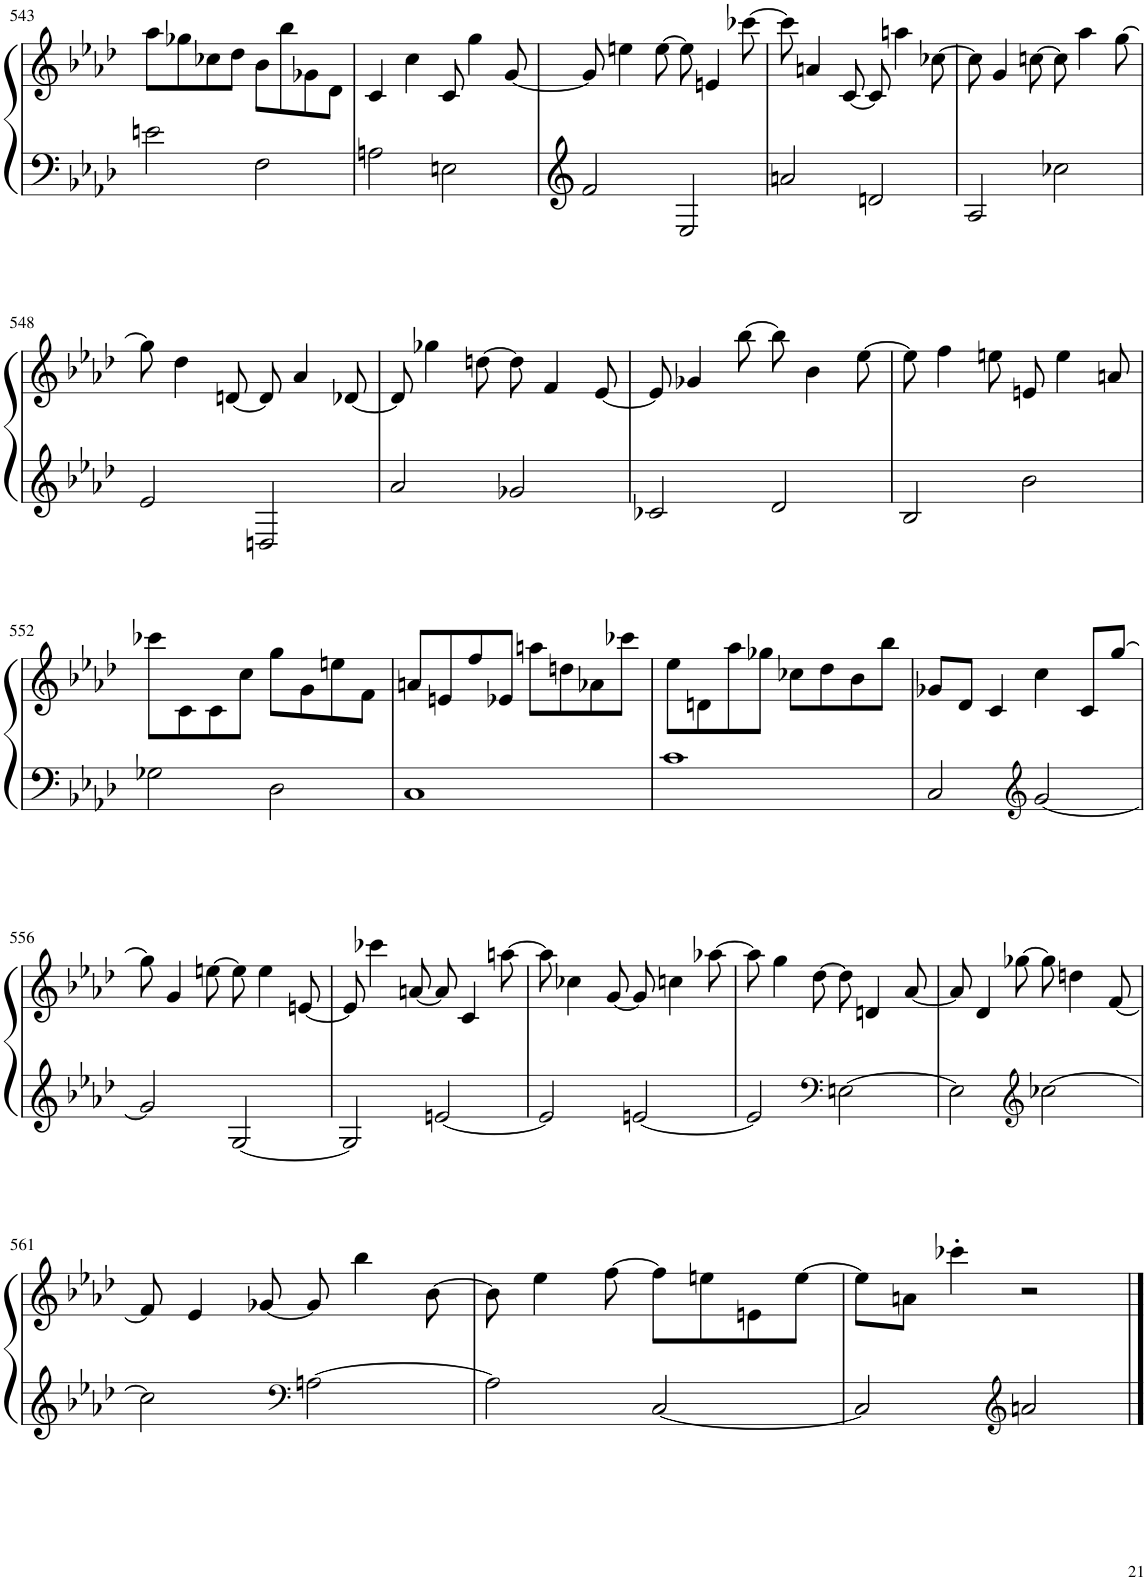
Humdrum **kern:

**kern	**kern
*part1	*part1
*staff2	*staff1
*I"Klavier	*
*I'Klav.	*
!!LO:PB:g=z
*clefF4	*clefG2
*k[b-e-a-d-]	*k[b-e-a-d-]
*M4/4	*M4/4
=543	=543
2en\	8aa-\L
.	8gg-X\
.	8cc-X\
.	8dd-\J
2F\	8b-\L
.	8bb-\
.	8g-X\
.	8d-\J
=544	=544
2An\	4c/
.	4cc\
2En\	8c/
.	4gg\
.	[8g/
=545	=545
2f/	8g/]
.	4een\
.	[8ee\
2E-/	8ee\]
.	4en/
.	[8ccc-X\
=546	=546
2an/	8ccc-\]
.	4an/
.	[8c/
2dn/	8c/]
.	4aan\
.	[8cc-X\
=547	=547
2A-/	8cc-\]
.	4g/
.	[8ccn\
2cc-X\	8cc\]
.	4aa-\
.	[8gg\
!!LO:LB:g=z
=548	=548
2e-/	8gg\]
.	4dd-\
.	[8dn/
2Dn/	8d/]
.	4a-/
.	[8d-X/
=549	=549
2a-/	8d-/]
.	4gg-X\
.	[8ddn\
2g-X/	8dd\]
.	4f/
.	[8e-/
=550	=550
2c-X/	8e-/]
.	4g-X/
.	[8bb-\
2d-/	8bb-\]
.	4b-\
.	[8ee-\
=551	=551
2B-/	8ee-\]
.	4ff\
.	8een\
2b-\	8en/
.	4ee\
.	8an/
!!LO:LB:g=z
=552	=552
2G-X\	8ccc-X\L
.	8c\
.	8c\
.	8cc\J
2D-\	8gg\L
.	8g\
.	8een\
.	8f\J
=553	=553
1C	8an/L
.	8en/
.	8ff/
.	8e-X/J
.	8aan\L
.	8ddn\
.	8a-X\
.	8ccc-X\J
=554	=554
1c	8ee-\L
.	8dn\
.	8aa-\
.	8gg-X\J
.	8cc-X\L
.	8dd-\
.	8b-\
.	8bb-\J
=555	=555
2C/	8g-X/L
.	8d-/J
.	4c/
*clefG2	*
[2g/	4cc\
.	8c/L
.	[8gg/J
!!LO:LB:g=z
=556	=556
2g/]	8gg\]
.	4g/
.	[8een\
[2G/	8ee\]
.	4ee\
.	[8en/
=557	=557
2G/]	8e/]
.	4ccc-X\
.	[8an/
[2en/	8a/]
.	4c/
.	[8aan\
=558	=558
2e/]	8aa\]
.	4cc-X\
.	[8g/
[2en/	8g/]
.	4ccn\
.	[8aa-X\
=559	=559
2e/]	8aa-\]
.	4gg\
.	[8dd-\
*clefF4	*
[2En\	8dd-\]
.	4dn/
.	[8a-/
=560	=560
2E\]	8a-/]
.	4d-/
.	[8gg-X\
*clefG2	*
[2cc-X\	8gg-\]
.	4ddn\
.	[8f/
!!LO:LB:g=z
=561	=561
2cc-\]	8f/]
.	4e-/
.	[8g-X/
*clefF4	*
[2An\	8g-/]
.	4bb-\
.	[8b-\
=562	=562
2A\]	8b-\]
.	4ee-\
.	[8ff\
[2C/	8ff\L]
.	8een\
.	8en\
.	[8ee\J
=563	=563
2C/]	8ee\L]
.	8an\J
.	4ccc-X'\
*clefG2	*
2an/	2r
==	==
*-	*-
